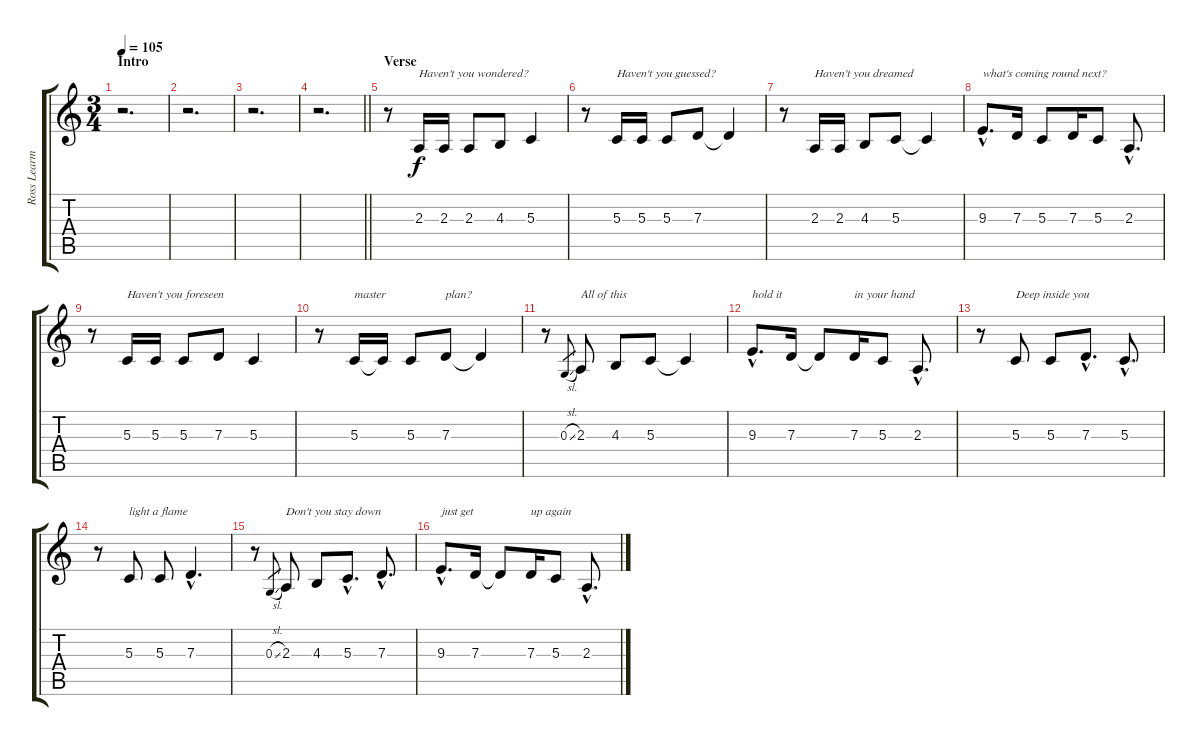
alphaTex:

\track ("Ross Learmonth (Backing Vocals)" "Ross Learm") {instrument violin}
\staff {score tabs}
\tuning (E4 B3 G3 D3 A2 E2) {hide}
\ts (3 4)
\section ("" "Intro")
\tempo 105
\clef g2
\ks c
r.2{d dy f instrument violin} |
r.2{d} |
r.2{d} |
\barLineRight lightlight
r.2{d} |
\section ("" "Verse")
r.8 2.3.16{txt "Haven't you wondered?"} 2.3.16 2.3.8 4.3.8 5.3.4 |
r.8 5.3.16{txt "Haven't you guessed?"} 5.3.16 5.3.8 7.3.8 7.3{t}.4 |
r.8 2.3.16{txt "Haven't you dreamed"} 2.3.16 4.3.8 5.3.8 5.3{t}.4 |
9.3{hac}.8{d txt "what's coming round next?"} 7.3.16 5.3.8 7.3.16 5.3.8 2.3{hac}.8{d} |
r.8 5.3.16{txt "Haven't you foreseen"} 5.3.16 5.3.8 7.3.8 5.3.4 |
r.8 5.3.16{txt "master"} 5.3{t}.16 5.3.8 7.3.8{txt "plan?"} 7.3{t}.4 |
r.8 0.3{sl}.8{gr} 2.3.8{txt "All of this"} 4.3.8 5.3.8 5.3{t}.4 |
9.3{hac}.8{d txt "hold it"} 7.3.16 7.3{t}.8 7.3.16{txt "in your hand"} 5.3.8 2.3{hac}.8{d} |
r.8 5.3.8{txt "Deep inside you"} 5.3.8 7.3{hac}.8{d} 5.3{hac}.8{d} |
r.8 5.3.8{txt "light a flame"} 5.3.8 7.3{hac}.4{d} |
r.8 0.3{sl}.8{gr} 2.3.8{txt "Don't you stay down"} 4.3.8 5.3{hac}.8{d} 7.3{hac}.8{d} |
9.3{hac}.8{d txt "just get"} 7.3.16 7.3{t}.8 7.3.16{txt "up again"} 5.3.8 2.3{hac}.8{d}
